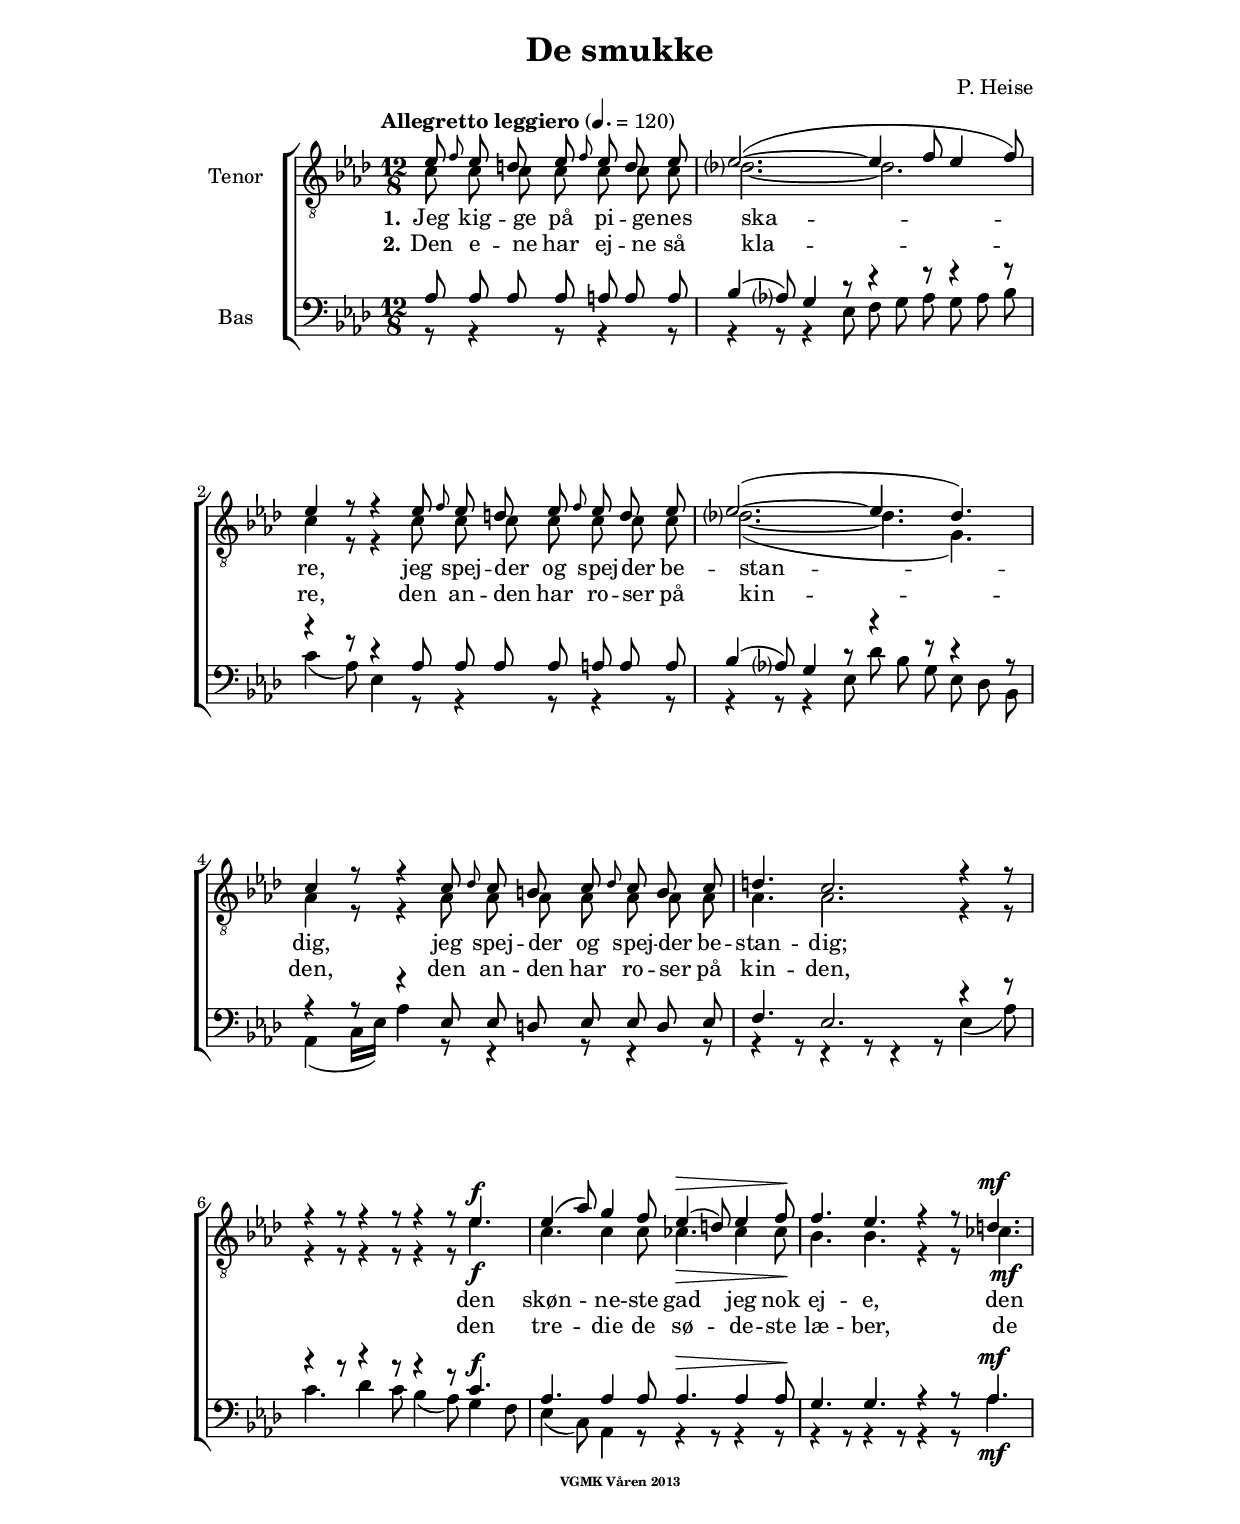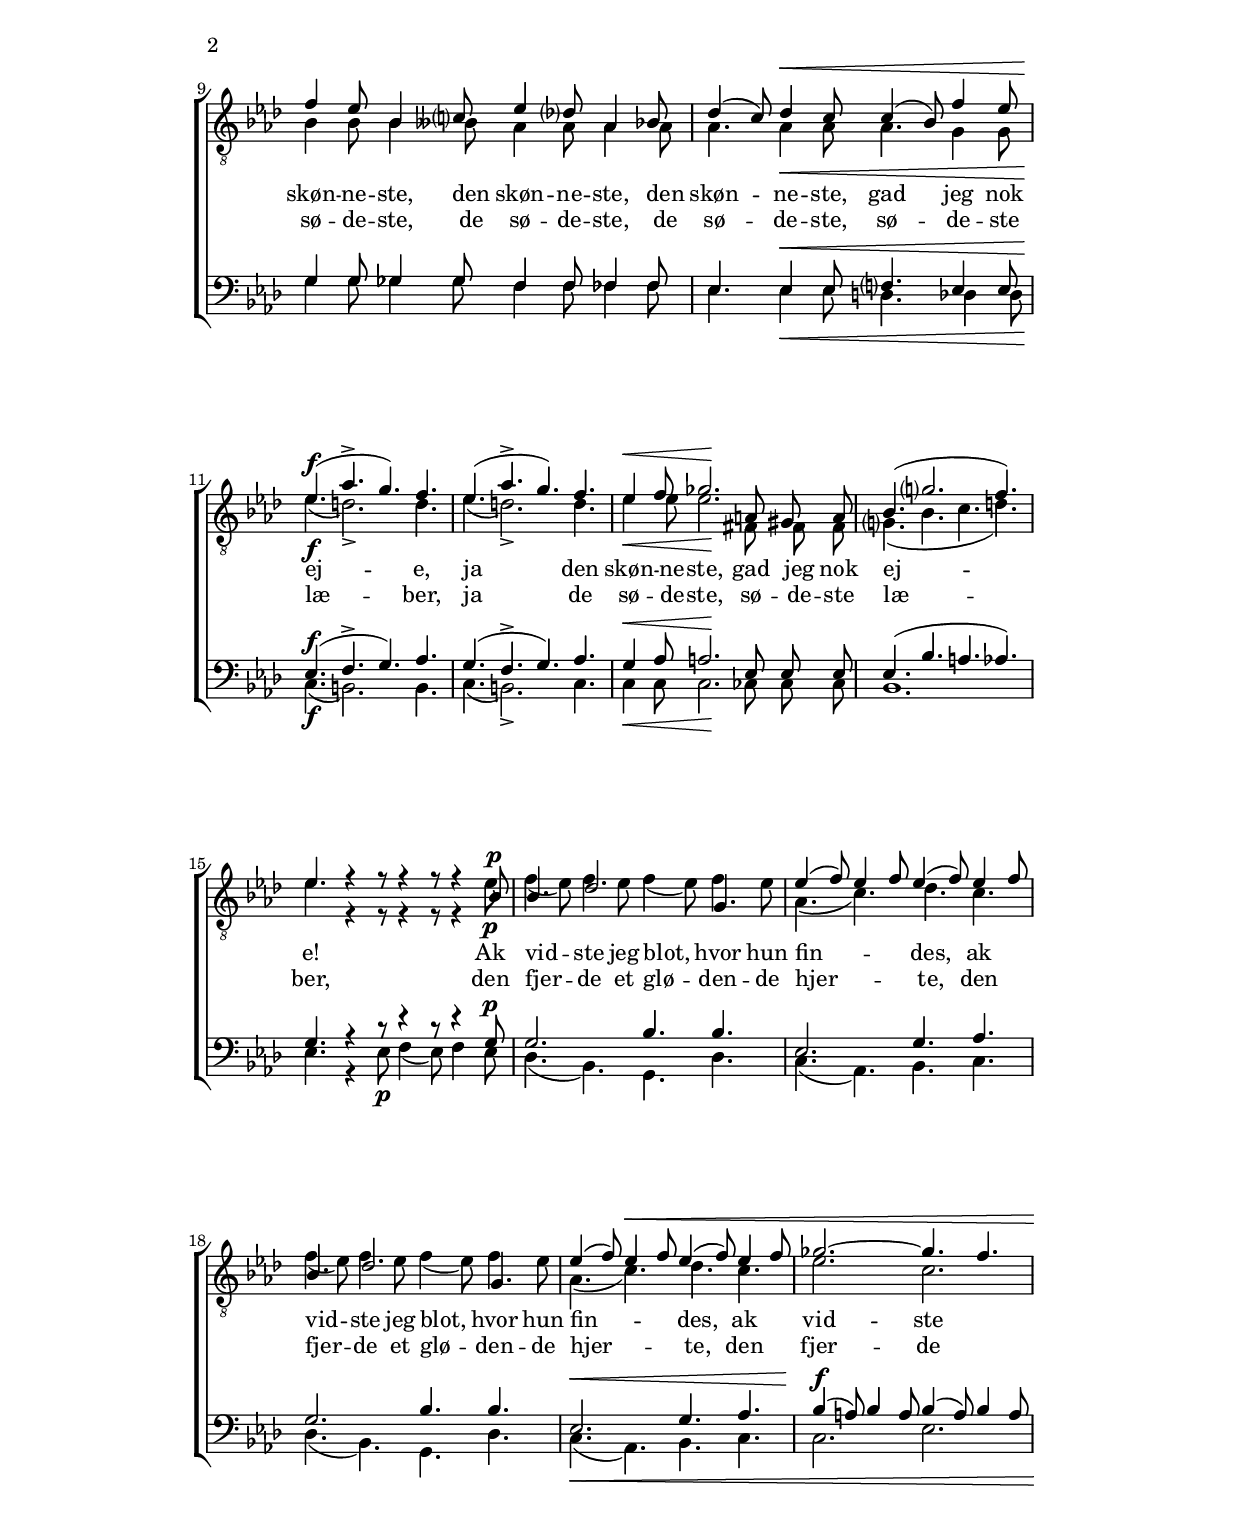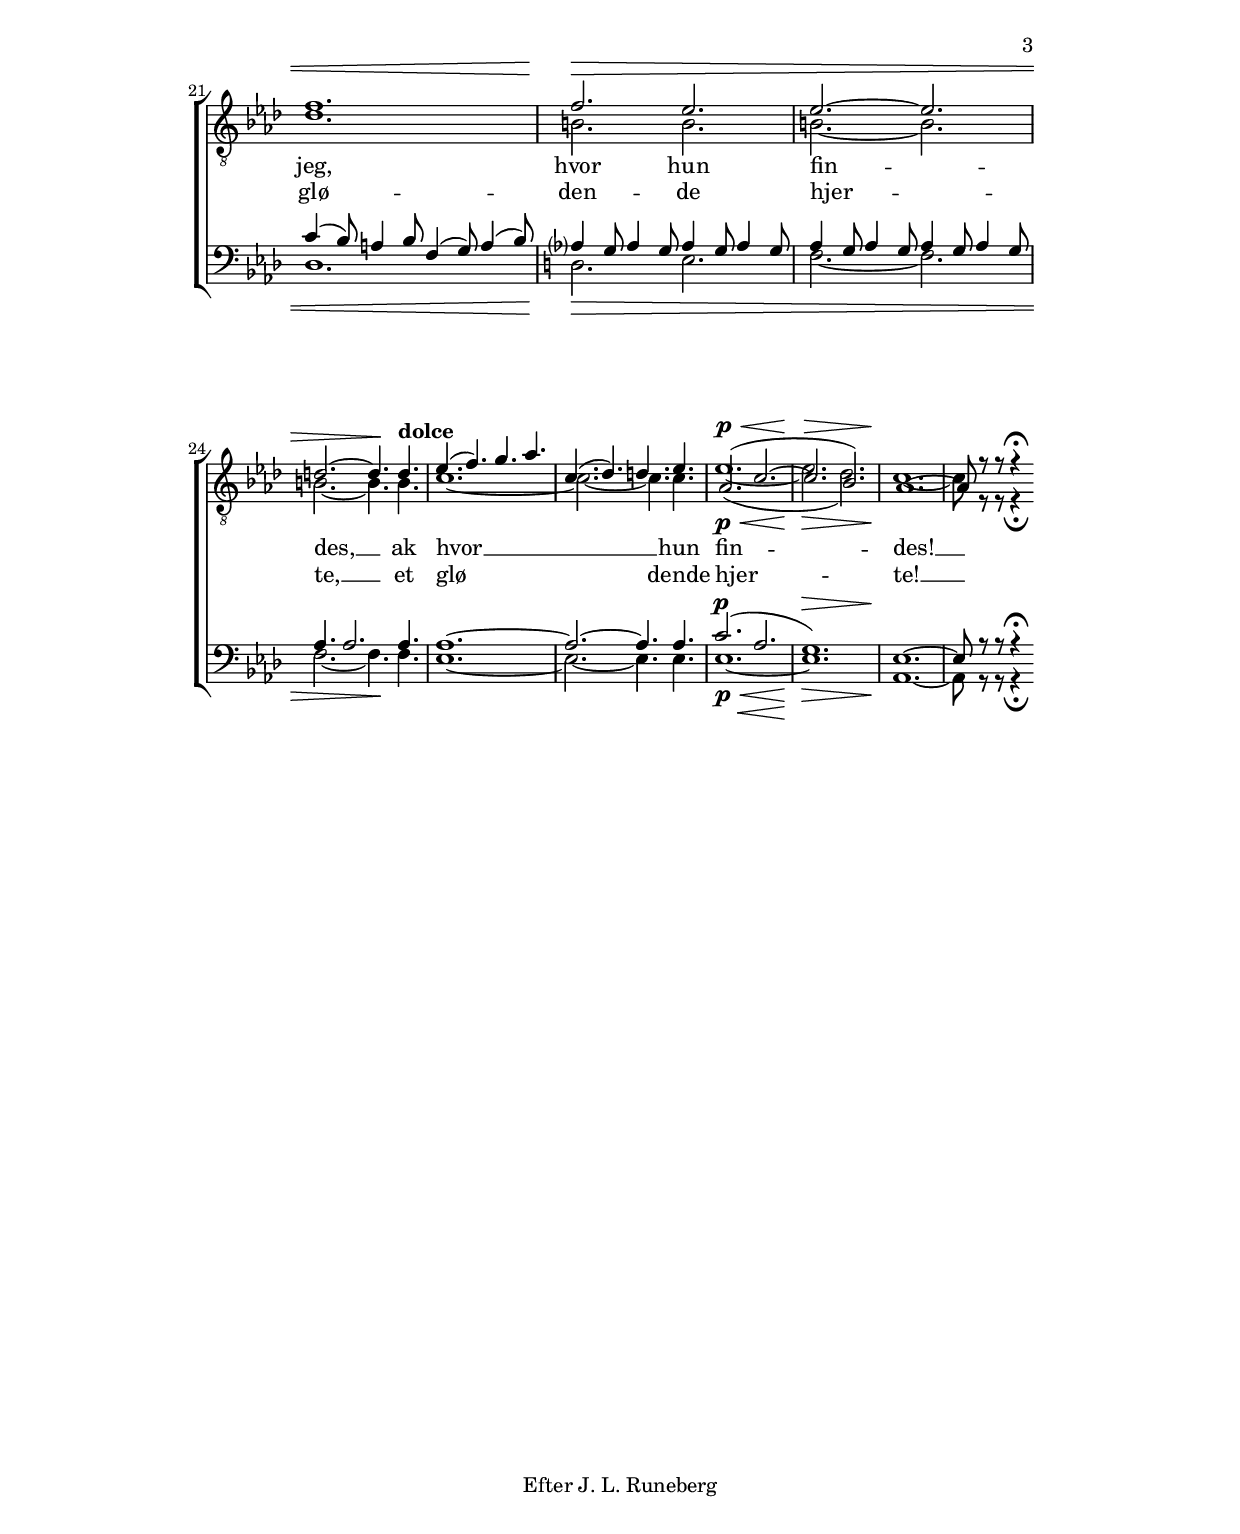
\version "2.12.2"

#(set-global-staff-size 18)

%\pointAndClickOff

\header {
%  dedication = "Dedikering"
   title = "De smukke"
%  subtitle = ""
%  poet = "1 Vanster"
%  meter = "2 Vanster"
   composer = "P. Heise"
%  arranger = "Hoger 2"
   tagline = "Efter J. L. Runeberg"
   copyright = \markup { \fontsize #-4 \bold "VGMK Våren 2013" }
}

\paper {
%  page-count = 1
%  left-margin = 45
   line-width = 140
   top-margin = 25
   bottom-margin = 25
%  systems-per-page = 4
%  ragged-last-bottom = ##f
%  annotate-spacing = ##t
%  foot-separation = 7
}

mybreak = {
%\break
}

settings = \relative c {
   \tempo "Allegretto leggiero" 4.=120
   \key as \major
   \time 12/8
   \autoBeamOff
   #(set-accidental-style 'modern-cautionary)
   \override TextSpanner #'(bound-details left text) = "rit."
   \partial 8*7
}

%\slashedgrace Only available in lilypond 2.15+
sg = #(define-music-function (parser location note ) (ly:music?)
  #{
      \once \override Stem #'stroke-style = #"grace"
      \grace $note
  #})

tenorOne = \relative es' {
   \settings
%210
   es8 \sg f es d es \sg f es d es | es2.~(
   es4 f8 es4 f8) | es4 r8 r4 es8 \sg f es d es \sg f es d es |
   \mybreak

%211
   es2.~( es4. des4.) | c4 r8 r4 c8
   \sg des c b c \sg des c b c | d4. c2. r4 r8 |
   \mybreak

%212
   r4 r8 r4 r8 r4 r8 es4. ^\f | es4( as8) g4 f8 es4( ^\> d8) es4 f8 \! |
   \mybreak
   f4. es r4 r8 d4. ^\mf | f4 es8 bes4 c8 es4 des8 as4 bes8|
   \mybreak

%213
   des4( c8) des4 ^\< c8 c4( bes8) f'4 es8 | es4.( \f as-> g) f | es( as-> g) f|
   \mybreak
   es4 ^\< f8 ges2. \! a,8 gis a | bes4.( g'2. f4.) | es r4 r8 r4 r8 r4 bes8^\p|
   \mybreak

%214
   bes4. des2. g,4. | es'4( f8) es4 f8 es4( f8) es4 f8 |
   \mybreak
   bes,4. des2. g,4. | es'4( f8) es4 ^\< f8 es4( f8) es4 f8 |
   \mybreak

%215
   ges2.~ ges4. f | f1. |
   \mybreak
   f2. \> es | es~
   \mybreak

%216
   es2. | d2.~ d4. \! \tempo "dolce" d | es( f) g as |
   \mybreak
   c,( des) d es | as,2.( ^\p ^\< c~ | c\> bes) | as1.~ \! | as8 r r r4 \fermata
   \bar ":|"
}

tenorTwo = \relative c' {
   \settings
%210
   c8 c c c  c c c | des2.~
   des2. | c4 r8 r4 c8 c c c  c c c |
%211
   des2.~( des4. g,) | as4 r8 r4 as8
   as as as  as as as | as4. as2. r4 r8 |
%212
   r4 r8 r4 r8 r4 r8 es'4. _\f | c c4 c8 ces4. _\> ces4 ces8 \! |
   bes4. bes4. r4 r8 ces4. _\mf | bes4 bes8 bes4 beses8 as4 as8 as4 as8|
%213
   as4. as4 _\< as8 as4. g4 g8 | es'4.( \f d2.-> ) d4. | es4.( d2.-> ) d4. |
   es4 _\< es8 es2. \! fis,8 fis fis | g4.( bes c d) | es r4 r8 r4 r8 r4 es8_\p|
%214
   f4( es8) f4 es8 f4( es8) f4 es8 | as,4.( c) des c |
   f4( es8) f4 es8 f4( es8) f4 es8 | as,4.( c) des c |
%215
   es2. c | des1. |
   b2. b | b~
%216
   b2. | b2.~ b4. b | c1.~ |
   c2.~ c4. c4. | es1.~( _\p _\< | es2.\> des) | c1.~ \! | c8 r r r4 \fermata
   \bar ":|"
}

bassOne = \relative as {
   \settings
%210
   as8 as as as a a a | bes4( as8) g4 r8
   r4 r8 r4 r8 | r4 r8 r4 as8 as as as a a a |
%211
   bes4( as8) g4 r8 r4 r8 r4 r8 | r4 r8 r4 es8
   es d es es d es | f4. es2. r4 r8 |
%212
   r4 r8 r4 r8 r4 r8 c'4.^\f | as as4 as8 as4.^\> as4 as8 \! |
   g4. g r4 r8 as4.^\mf | g4 g8 ges4 ges8 f4 f8 fes4 fes8 |
%213
   es4. es4 ^\< es8 f4. es4 es8 | es4.( ^\f f-> g) as | g( f-> g) as |
   g4 ^\< as8 a2. \! es8 es es | es4.( bes' a as) | g r4 r8 r4 r8 r4 g8 ^\p |
%214
   g2. bes4. bes | es,2. g4. as |
   g2. bes4. bes | es,2. ^\< g4. as |
%215
   bes4(\f a8) bes4 a8 bes4(a8) bes4 a8 | c4(bes8) a4 bes8 f4(g8) a4(bes8) |
   as4 g8 as4 g8 as4 g8 as4 g8 | as4 g8 as4 g8
%216
   as4 g8 as4 g8 | as4. as2. as4. | as1.~ |
   as2.~ as4. as | c2.( ^\p \< as | g1.) \> | es~ \! | es8 r8 r8 r4 \fermata
}

bassTwo = \relative es {
   \settings
%210
   r8 r4 r8 r4 r8 | r4 r8 r4 es8
   f g as g as bes | c4( as8) es4 r8 r4 r8 r4 r8 |
%211
   r4 r8 r4 es8 des' bes g es des bes | as4( c16[ es]) as4 r8
   r4 r8 r4 r8 | r4 r8 r4 r8 r4 r8 es4( as8) |
%212
   c4. des4 c8 bes4( as8) g4 f8 | es4( c8) as4 r8 r4 r8 r4 r8 |
   r4 r8 r4 r8 r4 r8 as'4. _\mf | g4 g8 ges4 ges8 f4 f8 fes4 fes8 |
%213
   % Ska det vara marcato efter forte:t?
   es4. es4 _\< es8 d4. des4 des8 | c4.( \f b2.) b4. | c4.( b2.->) c4. |
   c4 _\< c8 c2. \! ces8 ces ces | bes1. | es4. r4 es8 _\p f4( es8) f4 es8 |
%214
   % Ska det var dess eller dessess ?
   des4.( bes) g des' | c( as) bes c |
   des( bes) g des' | c( \< as) bes c |
%215
   c2. es | des1. |
   d2.\> es | f2.~
%216
   f | f~ f4. \! f | es1.~
   es2.~ es4. es | es1.~ _\p _\< | es \> | as,~ \! | as8 r r r4 \fermata
}

firstVerse = {
   \set stanza = "1."
   \lyricmode {
      Jeg kig -- ge på pi -- ge -- nes ska -- re,
      jeg spej -- der og spej -- der be -- stan -- dig,
      jeg spej -- der og spej -- der be -- stan -- dig;
      den skøn -- ne -- ste gad jeg nok ej -- e,
      den skøn -- ne -- ste, den skøn -- ne -- ste,
      den skøn -- ne -- ste, gad jeg nok ej -- e,
      ja den skøn -- ne -- ste, gad jeg nok ej -- e!
      Ak vid -- ste jeg blot, hvor hun fin -- des, ak
      vid -- ste jeg blot, hvor hun fin -- des, ak
      vid -- ste jeg, hvor hun fin -- des, __
      ak hvor __ hun fin -- des! __
   }
}


secondVerse = {
   \set stanza = "2."
   \lyricmode {
      Den e -- ne har ej -- ne så kla -- re,
      den an -- den har ro -- ser på kin -- den,
      den an -- den har ro -- ser på kin -- den,
      den tre -- die de sø -- de -- ste læ -- ber,
      de sø -- de -- ste, de sø -- de -- ste,
      de sø -- de -- ste, sø -- de -- ste læ -- ber,
      ja de sø -- de -- ste, sø -- de -- ste læ -- ber,
      den fjer -- de et glø -- den -- de hjer -- te,
      den fjer -- de et glø -- den -- de hjer -- te,
      den fjer -- de glø -- den -- de hjer -- te, __
      % TODO: fixa "den" på rätt plats!
      et glø1. dende hjer -- te! __
   }
}

%% Layout
\book{
   \score {
      \new ChoirStaff <<
         \new Staff <<
            \clef "G_8"
            \set Staff.instrumentName = "Tenor"
            \new Voice = "tenorOne" { \voiceOne \tenorOne }
            \new Voice = "tenorTwo" { \voiceTwo \tenorTwo }
            \new Lyrics \lyricsto "tenorTwo" { \firstVerse }
            \new Lyrics \lyricsto "tenorTwo" { \secondVerse }
         >>

         \new Staff <<
            \clef bass
            \set Staff.instrumentName = "Bas"
            \new Voice = "bassOne" { \voiceOne \bassOne }
            \new Voice = "bassTwo" { \voiceTwo \bassTwo }
         >>
      >>
      \layout{}
   }
}


#(define output-count -10) % Removes numbering
#(define output-suffix "alla")
\book{
   \score {
      \new ChoirStaff <<
         \new Staff <<
            \set Staff.instrumentName = "TenorOne"
            \new Voice = "tenorOne" { \unfoldRepeats \tenorOne }
         >>
         \new Staff <<
            \set Staff.instrumentName = "TenorTwo"
            \new Voice = "tenorTwo" { \unfoldRepeats \tenorTwo }
         >>

         \new Staff <<
            \set Staff.instrumentName = "BasOne"
            \new Voice = "bassOne" { \unfoldRepeats \bassOne }
         >>
         \new Staff <<
            \set Staff.instrumentName = "BasTwo"
            \new Voice = "bassTwo" { \unfoldRepeats \bassTwo }
         >>
      >>
      \midi{}
   }
}


#(define output-suffix "tenor1")
\book { \score { { \unfoldRepeats \tenorOne } \midi {\context{\Score \remove "Dynamic_performer"}} } }
#(define output-suffix "tenor2")
\book { \score { { \unfoldRepeats \tenorTwo } \midi {\context{\Score \remove "Dynamic_performer"}} } }
#(define output-suffix "bas1")
\book { \score { { \unfoldRepeats \bassOne } \midi {\context{\Score \remove "Dynamic_performer"}} } }
#(define output-suffix "bas2")
\book { \score { { \unfoldRepeats \bassTwo } \midi {\context{\Score \remove "Dynamic_performer"}} } }
